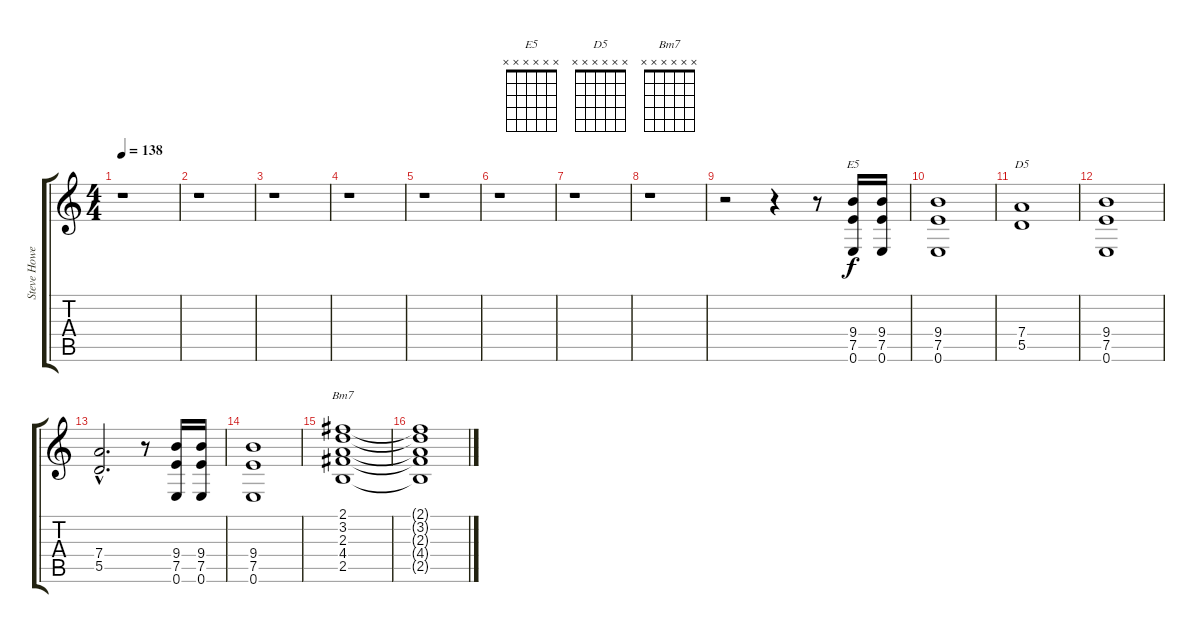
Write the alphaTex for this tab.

\track ("Steve Howe 1" "Steve Howe") {instrument overdrivenguitar}
\staff {score tabs}
\tuning (E4 B3 G3 D3 A2 E2) {hide}
\chord ("E5" x x x x x x) {firstfret 0}
\chord ("D5" x x x x x x) {firstfret 0}
\chord ("Bm7" x x x x x x) {firstfret 0}
\ts (4 4)
\tempo 138
\clef g2
\ks c
r.1{dy f} |
r.1 |
r.1 |
r.1 |
r.1 |
r.1 |
r.1 |
r.1 |
r.2 r.4 r.8 (9.4 7.5 0.6).16{ch "E5"} (9.4 7.5 0.6).16 |
(9.4 7.5 0.6).1 |
(7.4 5.5).1{ch "D5"} |
(9.4 7.5 0.6).1 |
(7.4{hac} 5.5{hac}).2{d} r.8 (9.4 7.5 0.6).16 (9.4 7.5 0.6).16 |
(9.4 7.5 0.6).1 |
(2.1 3.2 2.3 4.4 2.5).1{ch "Bm7"} |
(2.1{t} 3.2{t} 2.3{t} 4.4{t} 2.5{t}).1
